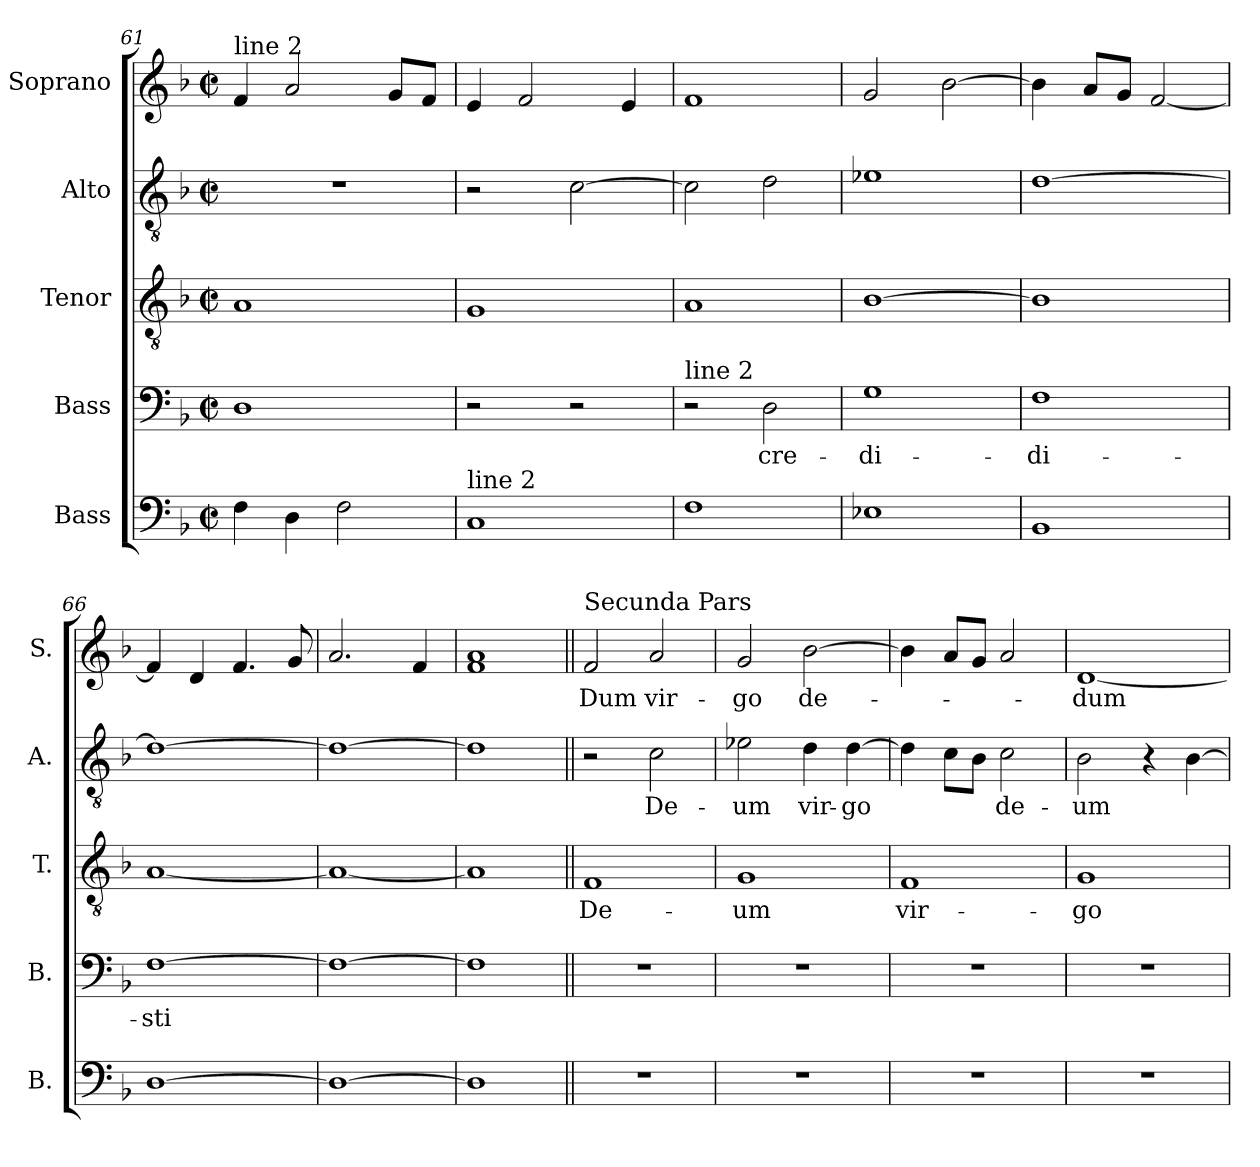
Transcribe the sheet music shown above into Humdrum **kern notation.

**kern	**kern	**text	**kern	**text	**kern	**text	**kern	**text
*part5	*part4	*part4	*part3	*part3	*part2	*part2	*part1	*part1
*staff5	*staff4	*staff4	*staff3	*staff3	*staff2	*staff2	*staff1	*staff1
*I"Bass	*I"Bass	*	*I"Tenor	*	*I"Alto	*	*I"Soprano	*
*I'B.	*I'B.	*	*I'T.	*	*I'A.	*	*I'S.	*
*clefF4	*clefF4	*	*clefGv2	*	*clefGv2	*	*clefG2	*
*k[b-]	*k[b-]	*	*k[b-]	*	*k[b-]	*	*k[b-]	*
*M2/2	*M2/2	*	*M2/2	*	*M2/2	*	*M2/2	*
*met(c|)	*met(c|)	*	*met(c|)	*	*met(c|)	*	*met(c|)	*
=61	=61	=61	=61	=61	=61	=61	=61	=61
!	!	!	!	!	!	!	!LO:TX:a:t=line 2	!
4F\	1D	.	1A	.	1r	.	4f/	.
4D\	.	.	.	.	.	.	2a/	.
2F\	.	.	.	.	.	.	.	.
.	.	.	.	.	.	.	8gL	.
.	.	.	.	.	.	.	8fJ	.
=62	=62	=62	=62	=62	=62	=62	=62	=62
!LO:TX:a:t=line 2	!	!	!	!	!	!	!	!
1C	2r	.	1G	.	2r	.	4e/	.
.	.	.	.	.	.	.	2f/	.
.	2r	.	.	.	[2c\	.	.	.
.	.	.	.	.	.	.	4e/	.
=63	=63	=63	=63	=63	=63	=63	=63	=63
!	!LO:TX:a:t=line 2	!	!	!	!	!	!	!
1F	2r	.	1A	.	2c\]	.	1f	.
!	!	!LO:LY:b	!	!	!	!	!	!
.	2D\	cre-	.	.	2d\	.	.	.
=64	=64	=64	=64	=64	=64	=64	=64	=64
!	!	!LO:LY:b	!	!	!	!	!	!
1E-X	1G	-di-	[1B-	.	1e-X	.	2g/	.
.	.	.	.	.	.	.	[2b-\	.
=65	=65	=65	=65	=65	=65	=65	=65	=65
!	!	!LO:LY:b	!	!	!	!	!	!
1BB-	1F	-di-	1B-]	.	[1d	.	4b-\]	.
.	.	.	.	.	.	.	8aL	.
.	.	.	.	.	.	.	8gJ	.
.	.	.	.	.	.	.	[2f/	.
!!LO:PB:g=z
=66	=66	=66	=66	=66	=66	=66	=66	=66
!	!	!LO:LY:b	!	!	!	!	!	!
[1D	[1F	-sti	[1A	.	1d_	.	4f/]	.
.	.	.	.	.	.	.	4d/	.
.	.	.	.	.	.	.	4.f/	.
.	.	.	.	.	.	.	8g/	.
=67	=67	=67	=67	=67	=67	=67	=67	=67
1D_	1F_	.	1A_	.	1d_	.	2.a/	.
.	.	.	.	.	.	.	4f/	.
=68	=68	=68	=68	=68	=68	=68	=68	=68
1D]	1F]	.	1A]	.	1d]	.	1f 1a	.
=69||	=69||	=69||	=69||	=69||	=69||	=69||	=69||	=69||
!	!	!	!	!	!	!	!LO:TX:a:t=Secunda Pars	!
!	!	!	!	!LO:LY:b	!	!	!	!LO:LY:b
1r	1r	.	1F	De-	2r	.	2f/	Dum
!	!	!	!	!	!	!LO:LY:b	!	!LO:LY:b
.	.	.	.	.	2c\	De-	2a/	vir-
=70	=70	=70	=70	=70	=70	=70	=70	=70
!	!	!	!	!LO:LY:b	!	!LO:LY:b	!	!LO:LY:b
1r	1r	.	1G	-um	2e-X\	-um	2g/	-go
!	!	!	!	!	!	!LO:LY:b	!	!LO:LY:b
.	.	.	.	.	4d\	vir-	[2b-\	de-
!	!	!	!	!	!	!LO:LY:b	!	!
.	.	.	.	.	[4d\	-go	.	.
=71	=71	=71	=71	=71	=71	=71	=71	=71
!	!	!	!	!LO:LY:b	!	!	!	!
1r	1r	.	1F	vir-	4d\]	.	4b-\]	.
.	.	.	.	.	8cL	.	8aL	.
.	.	.	.	.	8B-J	.	8gJ	.
!	!	!	!	!	!	!LO:LY:b	!	!
.	.	.	.	.	2c\	de-	2a/	.
=72	=72	=72	=72	=72	=72	=72	=72	=72
!	!	!	!	!LO:LY:b	!	!LO:LY:b	!	!LO:LY:b
1r	1r	.	1G	-go	2B-\	-um	[1d	-dum
.	.	.	.	.	4r	.	.	.
.	.	.	.	.	[4B-\	.	.	.
=	=	=	=	=	=	=	=	=
*-	*-	*-	*-	*-	*-	*-	*-	*-
